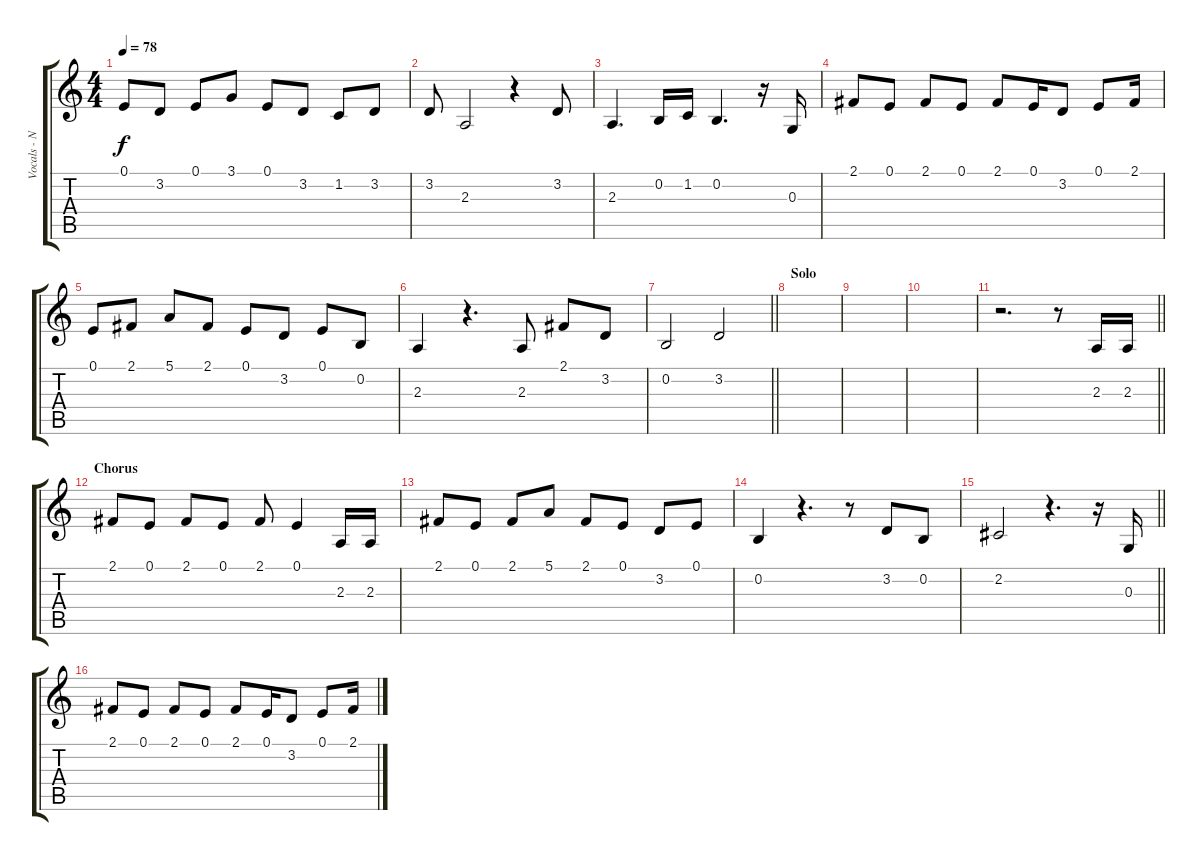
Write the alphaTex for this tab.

\track ("Vocals - Nick" "Vocals - N") {instrument clarinet}
\staff {score tabs}
\tuning (E4 B3 G3 D3 A2 E2) {hide}
\ts (4 4)
\tempo 78
\clef g2
\ks c
0.1.8{dy f} 3.2.8 0.1.8 3.1.8 0.1.8 3.2.8 1.2.8 3.2.8 |
3.2.8 2.3.2 r.4 3.2.8 |
2.3.4{d} 0.2.16 1.2.16 0.2.4{d} r.16 0.3.16 |
2.1.8 0.1.8 2.1.8 0.1.8 2.1.8 0.1.16 3.2.8 0.1.8 2.1.16 |
0.1.8 2.1.8 5.1.8 2.1.8 0.1.8 3.2.8 0.1.8 0.2.8 |
2.3.4 r.4{d} 2.3.8 2.1.8 3.2.8 |
\barLineRight lightlight
0.2.2 3.2.2 |
\section ("" "Solo")
|
|
|
\barLineRight lightlight
r.2{d} r.8 2.3.16 2.3.16 |
\section ("" "Chorus")
2.1.8 0.1.8 2.1.8 0.1.8 2.1.8 0.1.4 2.3.16 2.3.16 |
2.1.8 0.1.8 2.1.8 5.1.8 2.1.8 0.1.8 3.2.8 0.1.8 |
0.2.4 r.4{d} r.8 3.2.8 0.2.8 |
\barLineRight lightlight
2.2.2 r.4{d} r.16 0.3.16 |
2.1.8 0.1.8 2.1.8 0.1.8 2.1.8 0.1.16 3.2.8 0.1.8 2.1.16
